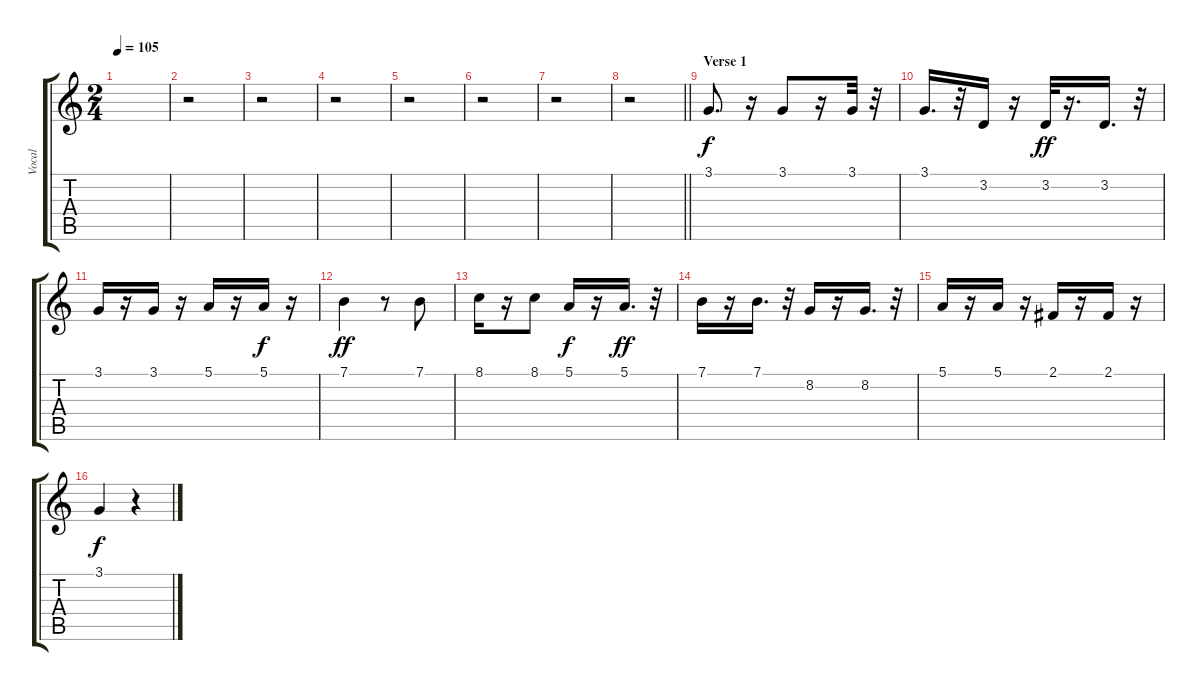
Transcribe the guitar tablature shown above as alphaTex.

\track ("Vocal" "Vocal") {instrument voiceoohs}
\staff {score tabs}
\tuning (E4 B3 G3 D3 A2 E2) {hide}
\ts (2 4)
\tempo 105
\clef g2
\ks c
|
r.2 |
r.2 |
r.2 |
r.2 |
r.2 |
r.2 |
\barLineRight lightlight
r.2 |
\section ("" "Verse 1")
3.1.8{d} r.16 3.1.8 r.16 3.1.32 r.32 |
3.1.16{d} r.32 3.2.16{dy f} r.16 3.2.32{dy ff} r.16{d} 3.2.16{d} r.32 |
3.1.16 r.16 3.1.16 r.16 5.1.16 r.16 5.1.16{dy f} r.16 |
7.1.4{dy ff} r.8 7.1.8 |
8.1.16 r.16 8.1.8 5.1.16{dy f} r.16 5.1.16{d dy ff} r.32 |
7.1.16 r.16 7.1.16{d} r.32 8.2.16 r.16 8.2.16{d} r.32 |
5.1.16 r.16 5.1.16 r.16 2.1.16 r.16 2.1.16 r.16 |
3.1.4{dy f} r.4
